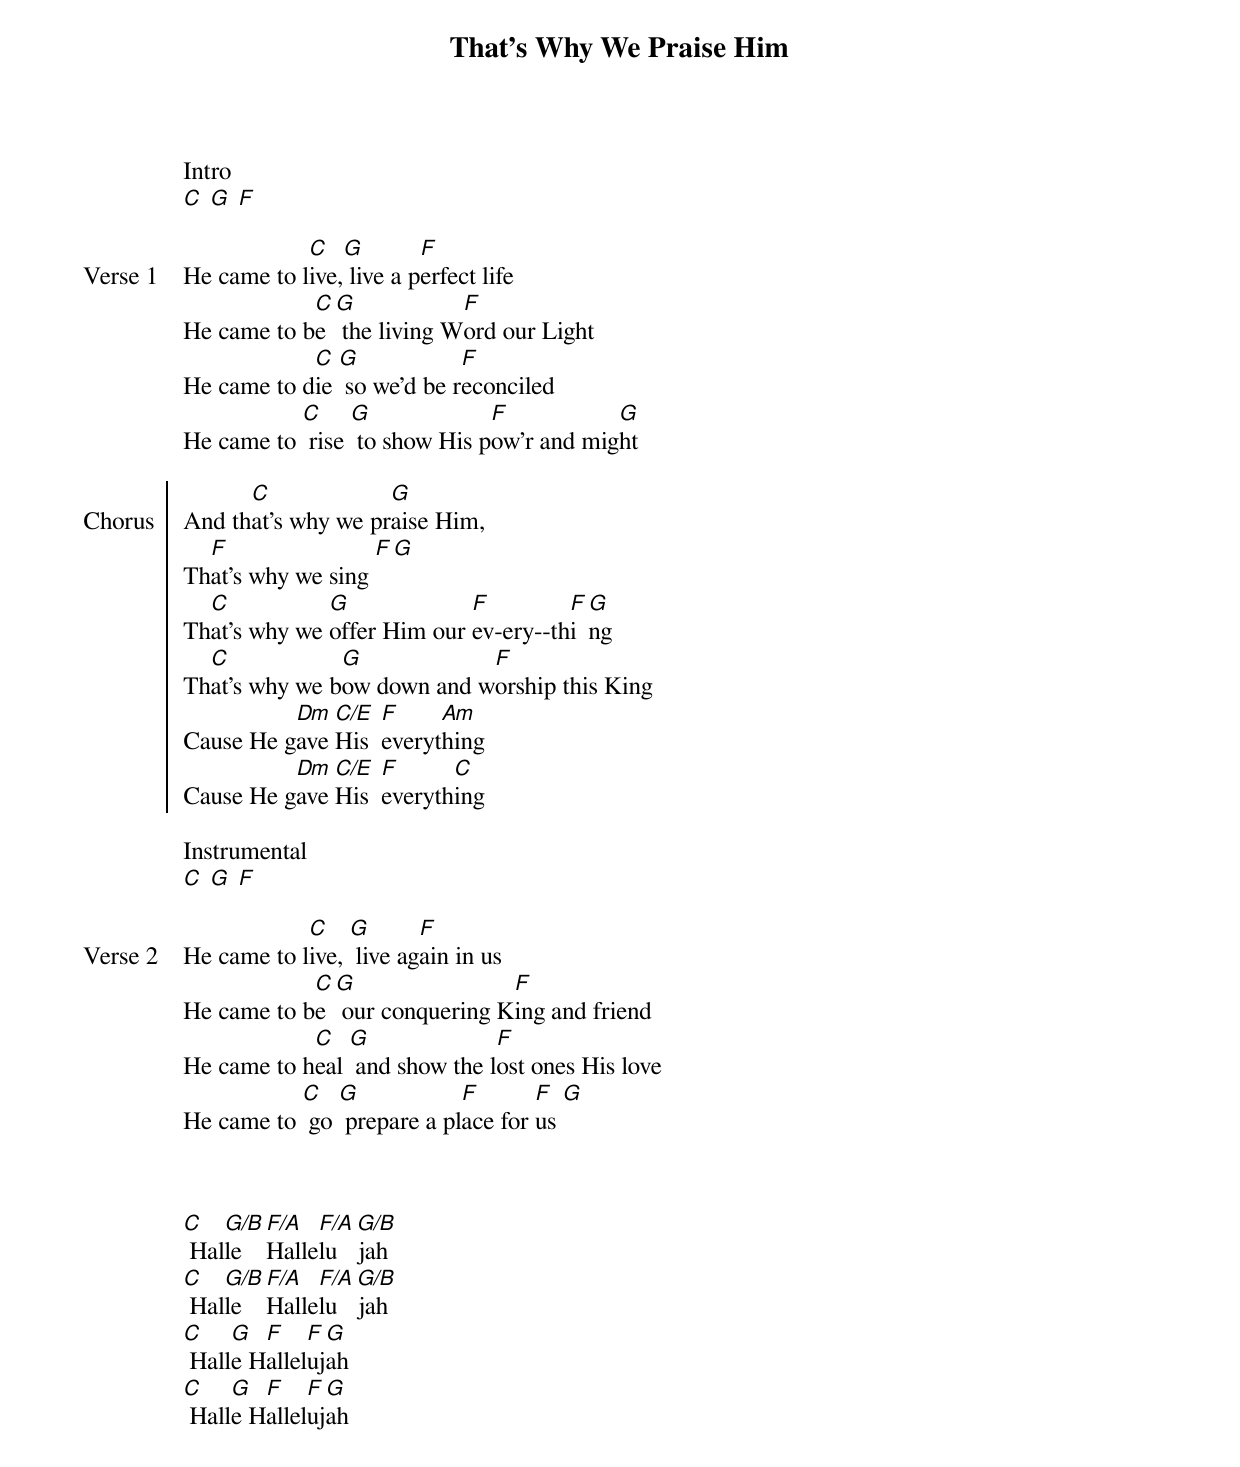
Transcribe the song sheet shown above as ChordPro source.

{title: That's Why We Praise Him}
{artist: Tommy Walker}
{no_grid}

Intro
[C] [G] [F]

{sov: Verse 1}
He came to l[C]ive,[G] live a p[F]erfect life
He came to b[C]e [G] the living W[F]ord our Light
He came to d[C]ie [G] so we'd be r[F]econciled
He came to [C] rise [G] to show His p[F]ow'r and mig[G]ht
{eov}

{soc: Chorus}
And th[C]at's why we pr[G]aise Him,
Th[F]at's why we sing [F][G]
Th[C]at's why we [G]offer Him our [F]ev-ery--th[F]i[G]ng
Th[C]at's why we b[G]ow down and w[F]orship this King
Cause He g[Dm]ave [C/E]His  [F]everyt[Am]hing
Cause He g[Dm]ave [C/E]His  [F]everyth[C]ing
{eoc}

Instrumental
[C] [G] [F]

{sov: Verse 2}
He came to l[C]ive, [G] live ag[F]ain in us
He came to b[C]e [G] our conquering K[F]ing and friend
He came to h[C]eal [G] and show the l[F]ost ones His love
He came to [C] go [G] prepare a pl[F]ace for [F]us [G]
{eov}



[C] Hal[G/B]le [F/A]Halle[F/A]lu[G/B]jah
[C] Hal[G/B]le [F/A]Halle[F/A]lu[G/B]jah
[C] Hall[G]e H[F]allel[F]uj[G]ah
[C] Hall[G]e H[F]allel[F]uj[G]ah
